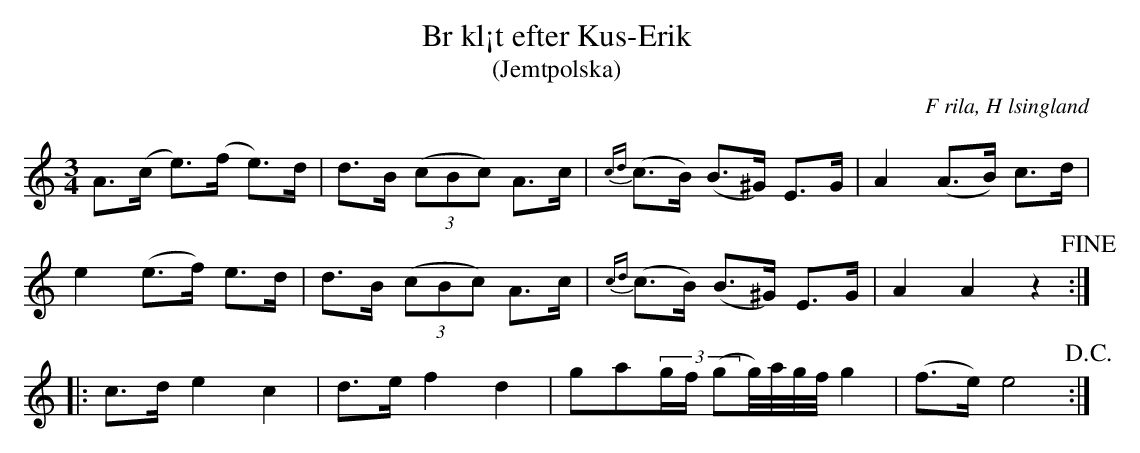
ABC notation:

X:1
T: Br kl¡t efter Kus-Erik
T: (Jemtpolska)
O: F rila, H lsingland
M: 3/4
L: 1/8
K: Am
A>(c e>)(f e)>d | d>B ((3cBc) A>c | {cd}(c>B) (B>^G)   E>G      | A2    (A>B) c>d  |
e2   (e>f) e>d  | d>B ((3cBc) A>c | {cd}(c>B)    (B>^G)   E>G      | A2    A2    z2  !fine! ::
K: C
c>d  e2    c2   | d>e f2      d2  | ga(3/g/f/  (gg//)a//g//f//      g2| (f>e) e4 !D.C.!       :|
